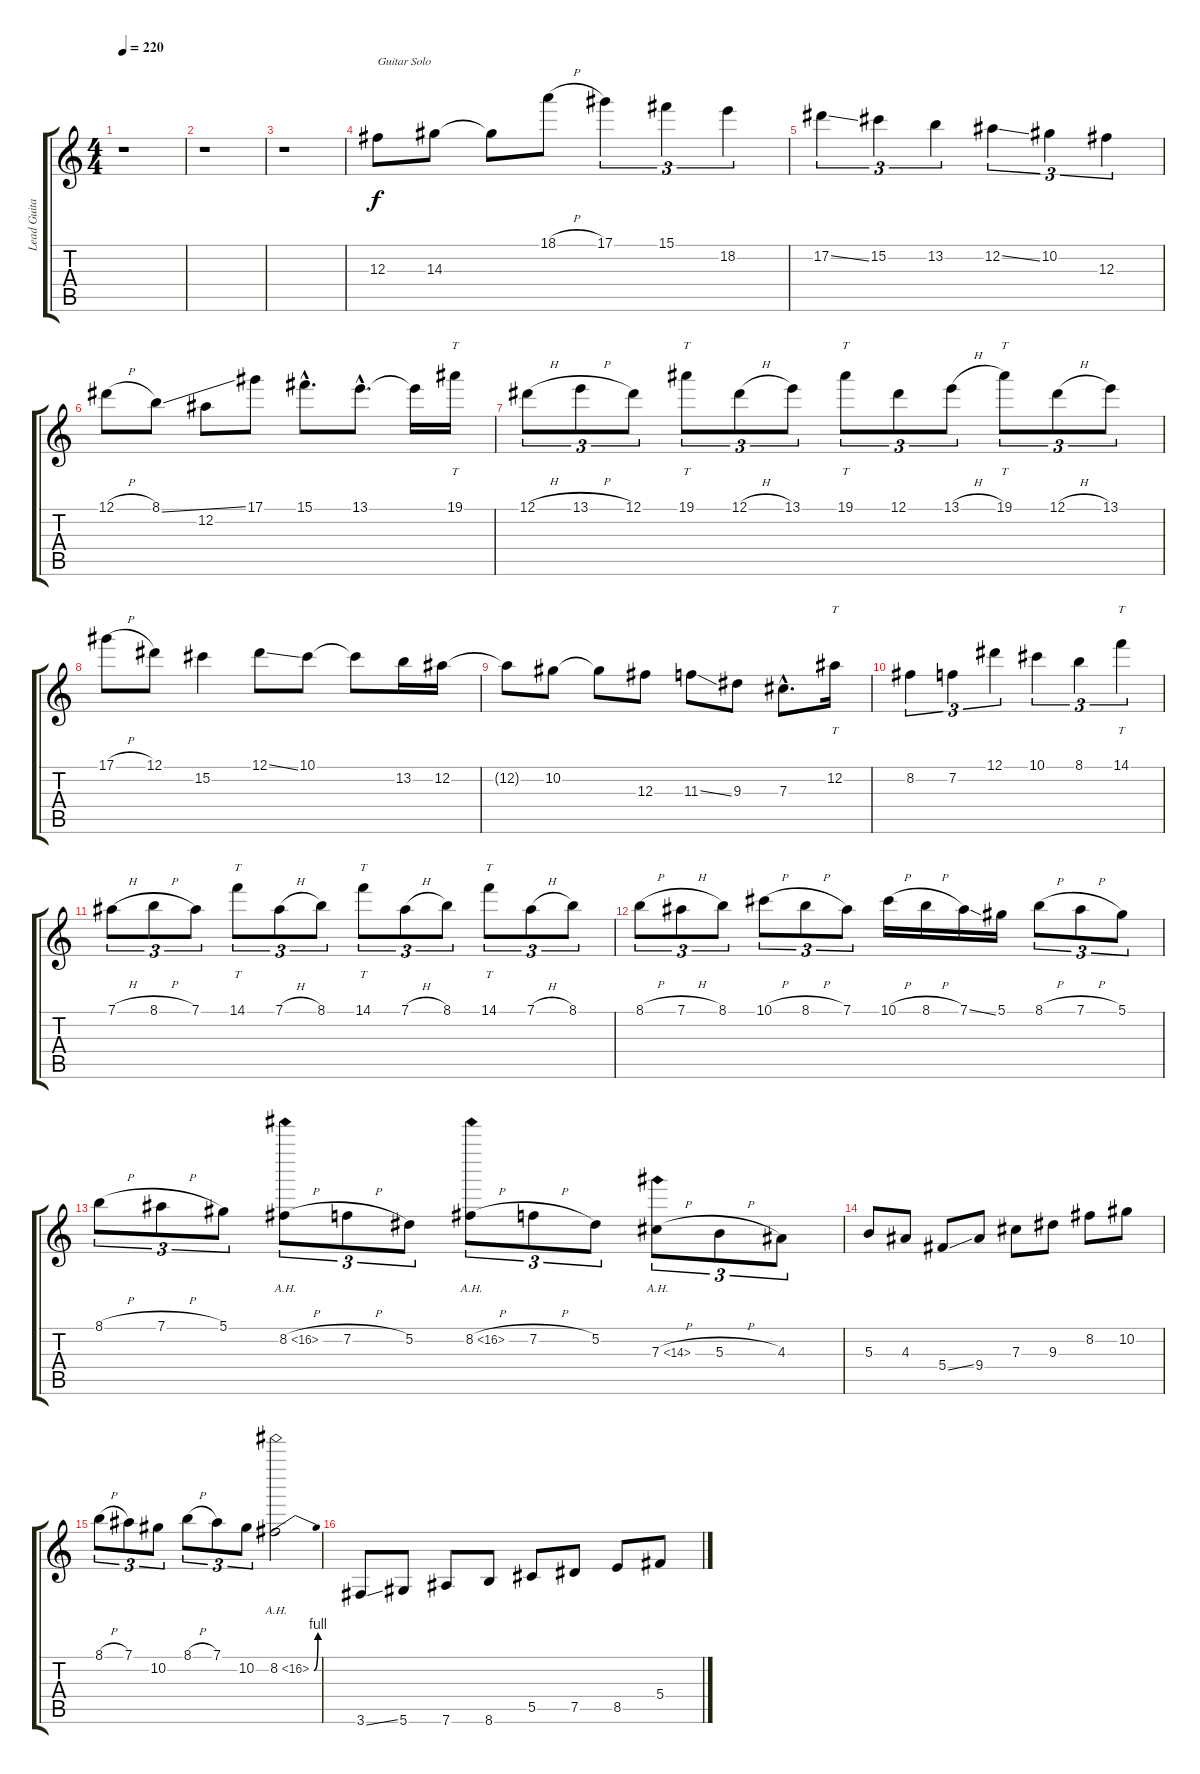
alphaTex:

\track ("Lead Guitar 1" "Lead Guita") {instrument distortionguitar}
\staff {score tabs}
\tuning (Eb4 Bb3 Gb3 Db3 Ab2 Eb2) {hide}
\ts (4 4)
\tempo 220
\clef g2
\ks c
r.1{dy f} |
r.1 |
r.1 |
12.3.8{txt "Guitar Solo"} 14.3.8 14.3{t}.8 18.1{h}.8 17.1.4{tu (3 2)} 15.1.4{tu (3 2)} 18.2.4{tu (3 2)} |
17.2{ss}.4{tu (3 2)} 15.2.4{tu (3 2)} 13.2.4{tu (3 2)} 12.2{ss}.4{tu (3 2)} 10.2.4{tu (3 2)} 12.3.4{tu (3 2)} |
12.1{h}.8 8.1{ss}.8 12.2.8 17.1.8 15.1{hac}.8{d} 13.1{hac}.8{d} 13.1{t}.16 19.1.16{tt} |
12.1{h}.8{tu (3 2)} 13.1{h}.8{tu (3 2)} 12.1.8{tu (3 2)} 19.1.8{tt tu (3 2)} 12.1{h}.8{tu (3 2)} 13.1.8{tu (3 2)} 19.1.8{tt tu (3 2)} 12.1.8{tu (3 2)} 13.1{h}.8{tu (3 2)} 19.1.8{tt tu (3 2)} 12.1{h}.8{tu (3 2)} 13.1.8{tu (3 2)} |
17.1{h}.8 12.1.8 15.2.4 12.1{ss}.8 10.1.8 10.1{t}.8 13.2.16 12.2.16 |
12.2{t}.8 10.2.8 10.2{t}.8 12.3.8 11.3{ss}.8 9.3.8 7.3{hac}.8{d} 12.2.16{tt} |
8.2.4{tu (3 2)} 7.2.4{tu (3 2)} 12.1.4{tu (3 2)} 10.1.4{tu (3 2)} 8.1.4{tu (3 2)} 14.1.4{tt tu (3 2)} |
7.1{h}.8{tu (3 2)} 8.1{h}.8{tu (3 2)} 7.1.8{tu (3 2)} 14.1.8{tt tu (3 2)} 7.1{h}.8{tu (3 2)} 8.1.8{tu (3 2)} 14.1.8{tt tu (3 2)} 7.1{h}.8{tu (3 2)} 8.1.8{tu (3 2)} 14.1.8{tt tu (3 2)} 7.1{h}.8{tu (3 2)} 8.1.8{tu (3 2)} |
8.1{h}.8{tu (3 2)} 7.1{h}.8{tu (3 2)} 8.1.8{tu (3 2)} 10.1{h}.8{tu (3 2)} 8.1{h}.8{tu (3 2)} 7.1.8{tu (3 2)} 10.1{h}.16 8.1{h}.16 7.1{ss}.16 5.1.16 8.1{h}.8{tu (3 2)} 7.1{h}.8{tu (3 2)} 5.1.8{tu (3 2)} |
8.1{h}.8{tu (3 2)} 7.1{h}.8{tu (3 2)} 5.1.8{tu (3 2)} 8.2{ah 8 h}.8{tu (3 2)} 7.2{h}.8{tu (3 2)} 5.2.8{tu (3 2)} 8.2{ah 8 h}.8{tu (3 2)} 7.2{h}.8{tu (3 2)} 5.2.8{tu (3 2)} 7.3{ah 7 h}.8{tu (3 2)} 5.3{h}.8{tu (3 2)} 4.3.8{tu (3 2)} |
5.3.8 4.3.8 5.4{ss}.8 9.4.8 7.3.8 9.3.8 8.2.8 10.2.8 |
8.1{h}.8{tu (3 2)} 7.1.8{tu (3 2)} 10.2.8{tu (3 2)} 8.1{h}.8{tu (3 2)} 7.1.8{tu (3 2)} 10.2.8{tu (3 2)} 8.2{be (bend 0 0 60 4) ah 8}.2 |
3.6{ss}.8 5.6.8 7.6.8 8.6.8 5.5.8 7.5.8 8.5.8 5.4.8
